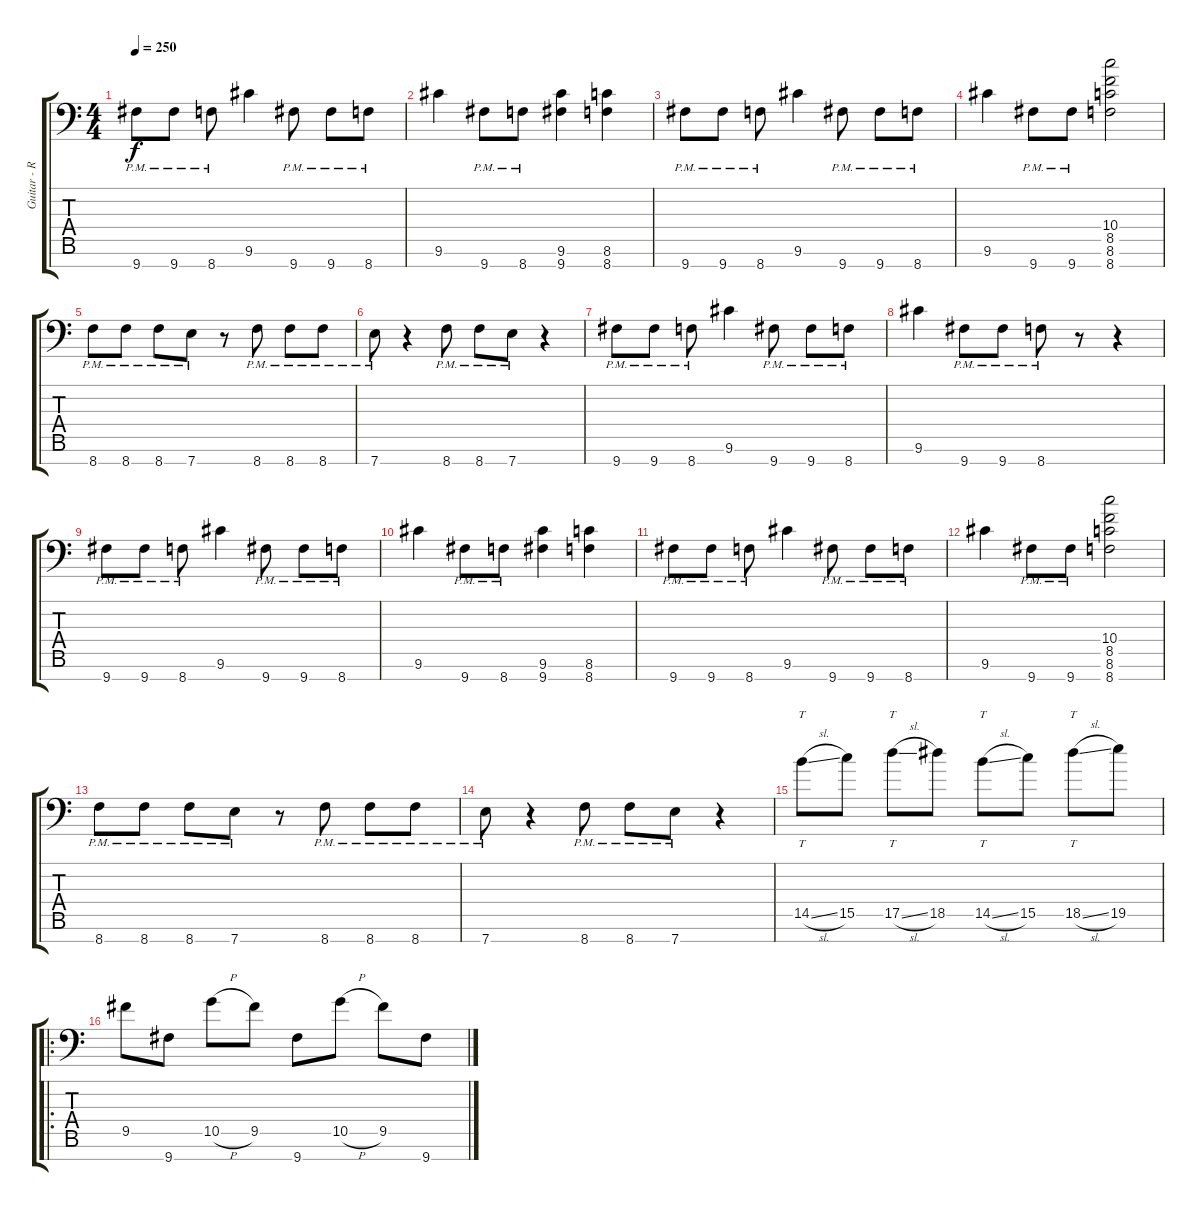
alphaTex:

\track ("Guitar - Right channel" "Guitar - R") {instrument distortionguitar}
\staff {score tabs}
\tuning (E4 B3 G3 D3 A2 E2 A1) {hide}
\ts (4 4)
\tempo 250
\clef f4
\ks c
9.7{pm}.8{dy f} 9.7{pm}.8 8.7{pm}.8 9.6.4 9.7{pm}.8 9.7{pm}.8 8.7{pm}.8 |
9.6.4 9.7{pm}.8 8.7{pm}.8 (9.6 9.7).4 (8.6 8.7).4 |
9.7{pm}.8 9.7{pm}.8 8.7{pm}.8 9.6.4 9.7{pm}.8 9.7{pm}.8 8.7{pm}.8 |
9.6.4 9.7{pm}.8 9.7{pm}.8 (10.4 8.5 8.6 8.7).2 |
8.7{pm}.8 8.7{pm}.8 8.7{pm}.8 7.7{pm}.8 r.8 8.7{pm}.8 8.7{pm}.8 8.7{pm}.8 |
7.7{pm}.8 r.4 8.7{pm}.8 8.7{pm}.8 7.7{pm}.8 r.4 |
9.7{pm}.8 9.7{pm}.8 8.7{pm}.8 9.6.4 9.7{pm}.8 9.7{pm}.8 8.7{pm}.8 |
9.6.4 9.7{pm}.8 9.7{pm}.8 8.7{pm}.8 r.8 r.4 |
9.7{pm}.8 9.7{pm}.8 8.7{pm}.8 9.6.4 9.7{pm}.8 9.7{pm}.8 8.7{pm}.8 |
9.6.4 9.7{pm}.8 8.7{pm}.8 (9.6 9.7).4 (8.6 8.7).4 |
9.7{pm}.8 9.7{pm}.8 8.7{pm}.8 9.6.4 9.7{pm}.8 9.7{pm}.8 8.7{pm}.8 |
9.6.4 9.7{pm}.8 9.7{pm}.8 (10.4 8.5 8.6 8.7).2 |
8.7{pm}.8 8.7{pm}.8 8.7{pm}.8 7.7{pm}.8 r.8 8.7{pm}.8 8.7{pm}.8 8.7{pm}.8 |
7.7{pm}.8 r.4 8.7{pm}.8 8.7{pm}.8 7.7{pm}.8 r.4 |
14.5{sl}.8{tt} 15.5.8 17.5{sl}.8{tt} 18.5.8 14.5{sl}.8{tt} 15.5.8 18.5{sl}.8{tt} 19.5.8 |
\ro
9.5.8 9.7.8 10.5{h}.8 9.5.8 9.7.8 10.5{h}.8 9.5.8 9.7.8
